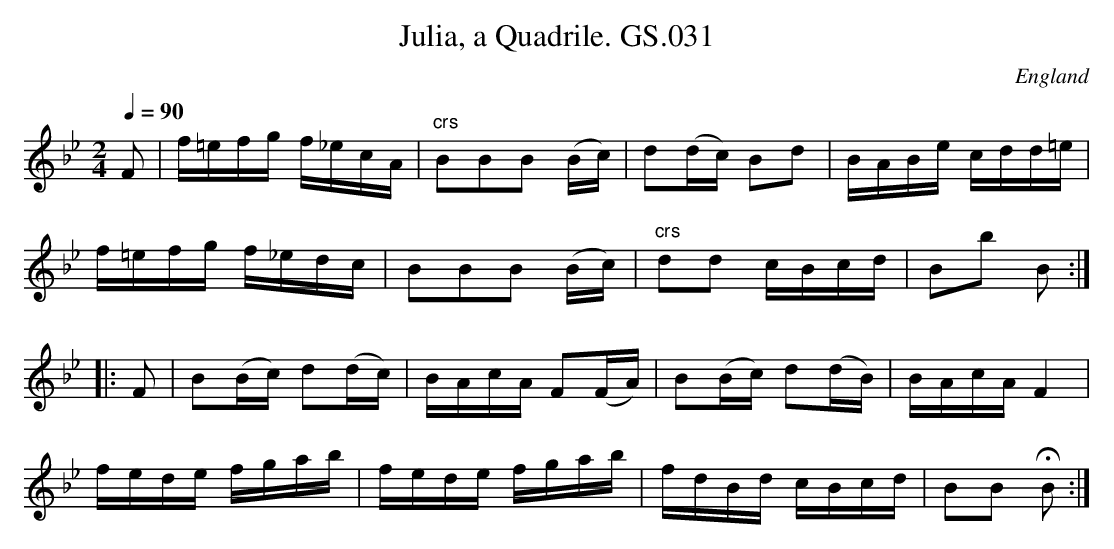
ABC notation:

X:1
T:Julia, a Quadrile. GS.031
L:1/16
M:2/4
O:England
Q:1/4=90
K:Bb
F2 | f=efg f_ecA | "crs"B2B2B2 (Bc) | d2(dc) B2d2 | BABe cdd=e |!
f=efg f_edc| B2B2B2 (Bc) | "crs"d2d2 cBcd | B2b2 B2 :|!
|: F2 | B2(Bc) d2(dc) | BAcA F2(FA)|B2(Bc) d2(dB) |BAcA F4 |!
fede fgab | fede fgab | fdBd cBcd | B2B2 HB2 :|
